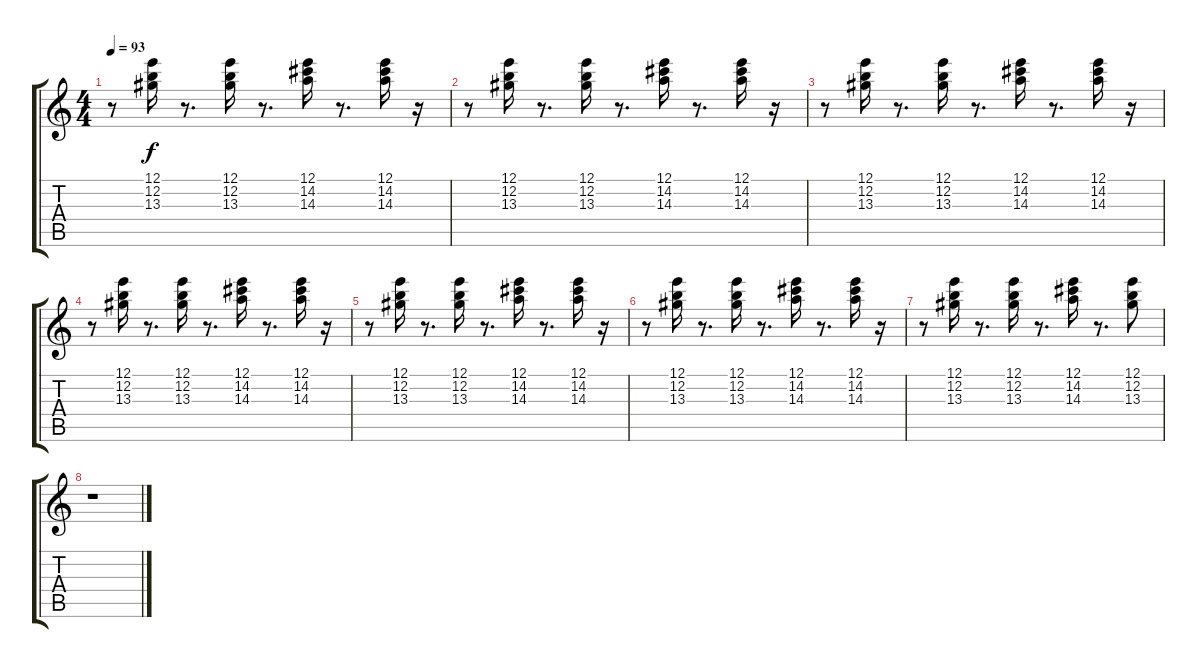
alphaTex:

\track "" {instrument electricguitarclean}
\staff {score tabs}
\tuning (E4 B3 G3 D3 A2 E2) {hide}
\ts (4 4)
\tempo 93
\clef g2
\ks c
r.8{dy f} (12.1 12.2 13.3).16 r.8{d} (12.1 12.2 13.3).16 r.8{d} (12.1 14.2 14.3).16 r.8{d} (12.1 14.2 14.3).16 r.16 |
r.8 (12.1 12.2 13.3).16 r.8{d} (12.1 12.2 13.3).16 r.8{d} (12.1 14.2 14.3).16 r.8{d} (12.1 14.2 14.3).16 r.16 |
r.8 (12.1 12.2 13.3).16 r.8{d} (12.1 12.2 13.3).16 r.8{d} (12.1 14.2 14.3).16 r.8{d} (12.1 14.2 14.3).16 r.16 |
r.8 (12.1 12.2 13.3).16 r.8{d} (12.1 12.2 13.3).16 r.8{d} (12.1 14.2 14.3).16 r.8{d} (12.1 14.2 14.3).16 r.16 |
r.8 (12.1 12.2 13.3).16 r.8{d} (12.1 12.2 13.3).16 r.8{d} (12.1 14.2 14.3).16 r.8{d} (12.1 14.2 14.3).16 r.16 |
r.8 (12.1 12.2 13.3).16 r.8{d} (12.1 12.2 13.3).16 r.8{d} (12.1 14.2 14.3).16 r.8{d} (12.1 14.2 14.3).16 r.16 |
r.8 (12.1 12.2 13.3).16 r.8{d} (12.1 12.2 13.3).16 r.8{d} (12.1 14.2 14.3).16 r.8{d} (12.1 12.2 13.3).8 |
r.1
